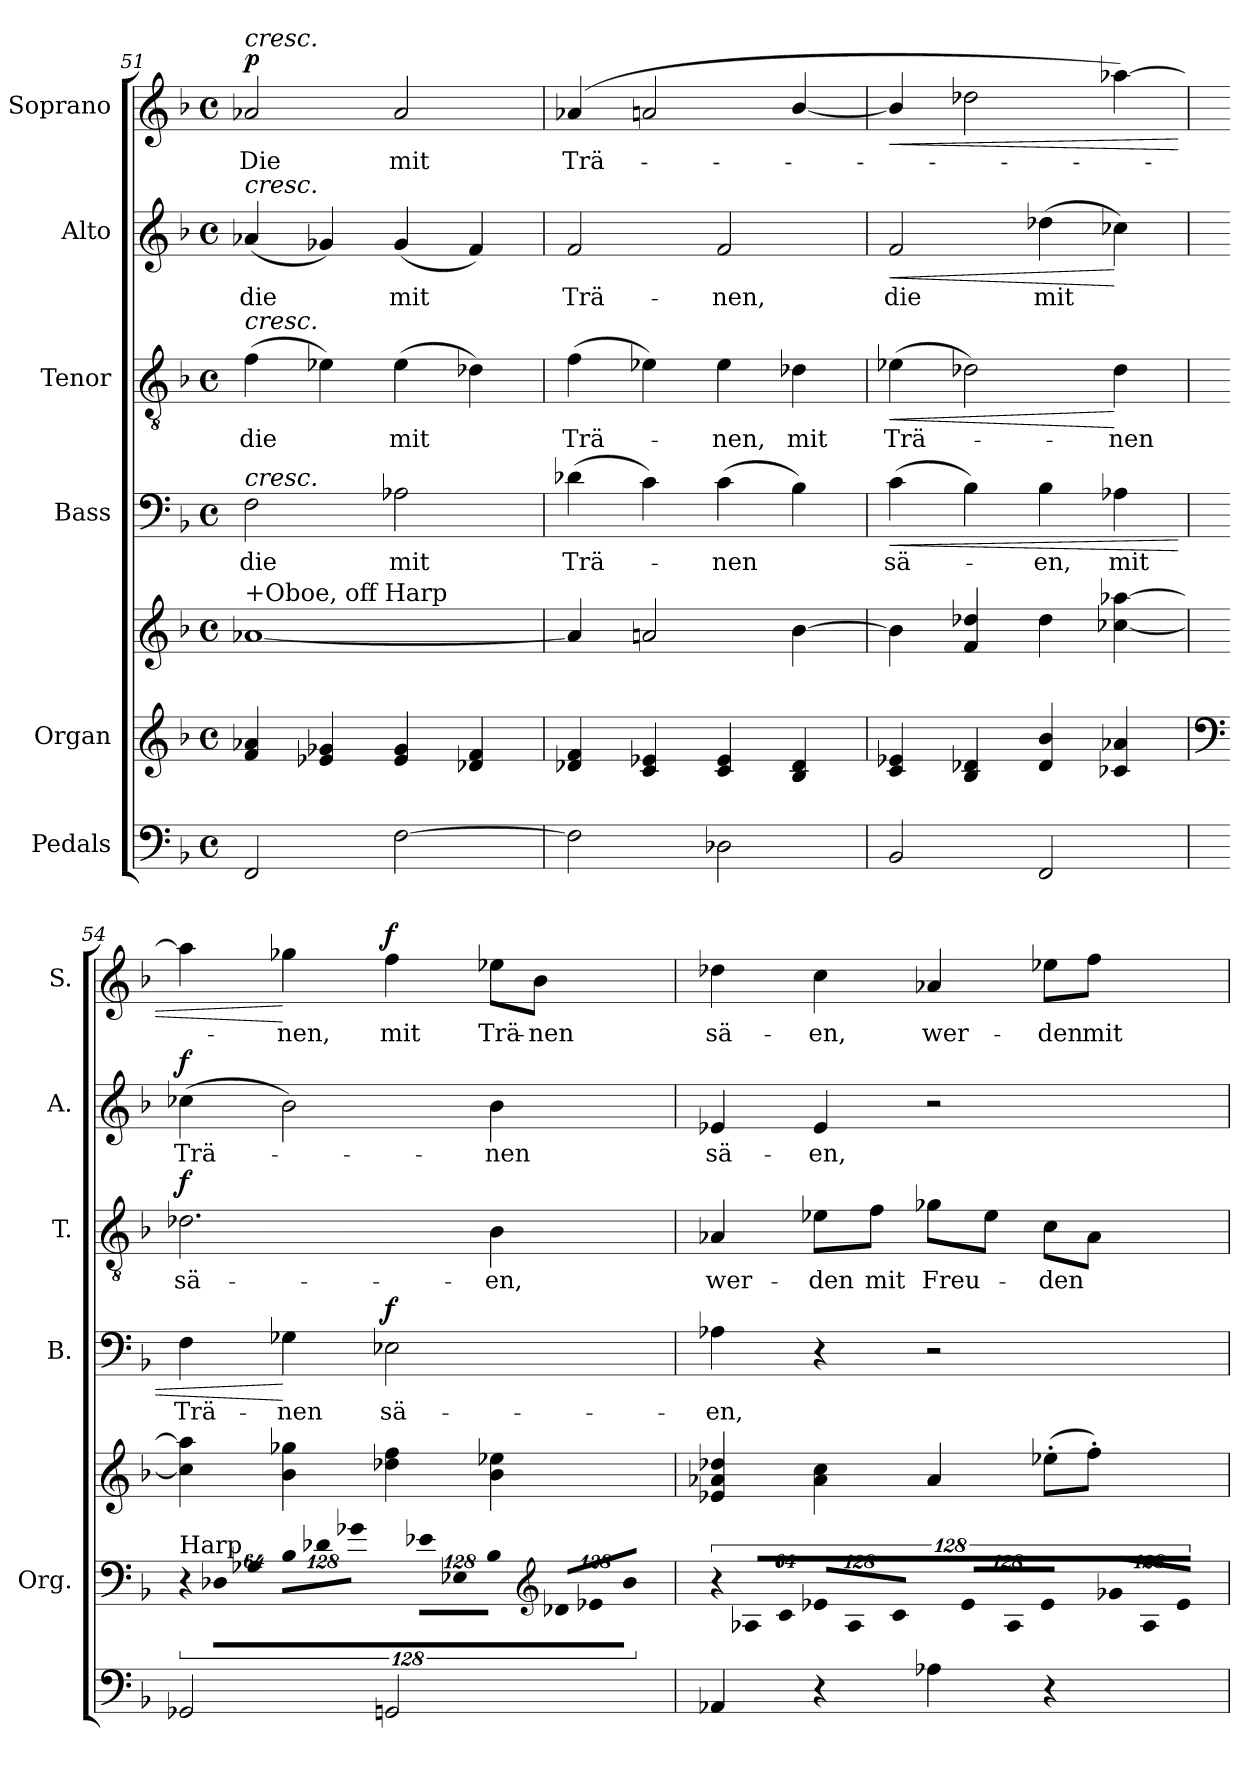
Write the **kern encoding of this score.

**kern	**kern	**kern	**dynam	**kern	**text	**dynam	**kern	**text	**dynam	**kern	**text	**dynam	**kern	**text	**dynam
*part6	*part5	*part5	*part5	*part4	*part4	*part4	*part3	*part3	*part3	*part2	*part2	*part2	*part1	*part1	*part1
*staff7	*staff6	*staff5	*staff5/6	*staff4	*staff4	*staff4	*staff3	*staff3	*staff3	*staff2	*staff2	*staff2	*staff1	*staff1	*staff1
*I"Pedals	*I"Organ	*	*	*I"Bass	*	*	*I"Tenor	*	*	*I"Alto	*	*	*I"Soprano	*	*
*	*I'Org.	*	*	*I'B.	*	*	*I'T.	*	*	*I'A.	*	*	*I'S.	*	*
*clefF4	*clefG2	*clefG2	*	*clefF4	*	*	*clefGv2	*	*	*clefG2	*	*	*clefG2	*	*
*	*	*	*	*	*	*	*ITrd7c12	*	*	*	*	*	*	*	*
*k[b-]	*k[b-]	*k[b-]	*	*k[b-]	*	*	*k[b-]	*	*	*k[b-]	*	*	*k[b-]	*	*
*F:	*F:	*F:	*	*F:	*	*	*F:	*	*	*F:	*	*	*F:	*	*
*M4/4	*M4/4	*M4/4	*	*M4/4	*	*	*M4/4	*	*	*M4/4	*	*	*M4/4	*	*
*met(c)	*met(c)	*met(c)	*	*met(c)	*	*	*met(c)	*	*	*met(c)	*	*	*met(c)	*	*
=51	=51	=51	=51	=51	=51	=51	=51	=51	=51	=51	=51	=51	=51	=51	=51
!	!	!	!	!	!LO:LY:b:color=#000000	!	!	!	!	!	!	!	!	!	!
!	!	!	!	!	!	!	!	!LO:LY:b:color=#000000	!	!	!	!	!	!	!
!	!	!	!	!	!	!	!	!	!	!	!LO:LY:b:color=#000000	!	!	!	!
!	!	!	!	!	!	!	!	!	!	!	!	!	!LO:TX:a:i:t=cresc.	!	!
!	!	!	!	!	!	!	!	!	!	!LO:TX:a:i:t=cresc.	!	!	!	!	!
!	!	!	!	!	!	!	!LO:TX:a:i:t=cresc.	!	!	!	!	!	!	!	!
!	!	!	!	!LO:TX:a:i:t=cresc.	!	!	!	!	!	!	!	!	!	!	!
!	!	!LO:TX:a:t=+Oboe, off Harp	!	!	!	!	!	!	!	!	!	!	!	!	!
!	!	!	!	!	!	!	!	!	!	!	!	!	!	!LO:LY:b:color=#000000	!
2FFi/	4fi/ 4a-Xi	[1a-Xi	.	2Fi\	die	.	(4Fi\	die	.	(4a-Xi/	die	.	2a-Xi/	Die	p
.	4e-Xi/ 4g-Xi	.	.	.	.	.	4E-Xi\)	.	.	4g-Xi/)	.	.	.	.	.
!	!	!	!	!	!LO:LY:b:color=#000000	!	!	!	!	!	!	!	!	!	!
!	!	!	!	!	!	!	!	!LO:LY:b:color=#000000	!	!	!	!	!	!	!
!	!	!	!	!	!	!	!	!	!	!	!LO:LY:b:color=#000000	!	!	!	!
!	!	!	!	!	!	!	!	!	!	!	!	!	!	!LO:LY:b:color=#000000	!
[2Fi\	4e-i/ 4g-i	.	.	2A-Xi\	mit	.	(4E-i\	mit	.	(4g-i/	mit	.	2a-i/	mit	.
.	4d-Xi/ 4fi	.	.	.	.	.	4D-Xi\)	.	.	4fi/)	.	.	.	.	.
=52	=52	=52	=52	=52	=52	=52	=52	=52	=52	=52	=52	=52	=52	=52	=52
!	!	!	!	!	!LO:LY:b:color=#000000	!	!	!	!	!	!	!	!	!	!
!	!	!	!	!	!	!	!	!LO:LY:b:color=#000000	!	!	!	!	!	!	!
!	!	!	!	!	!	!	!	!	!	!	!LO:LY:b:color=#000000	!	!	!	!
!	!	!	!	!	!	!	!	!	!	!	!	!	!	!LO:LY:b:color=#000000	!
2Fi\]	4d-Xi/ 4fi	4a-i/]	.	(4d-Xi\	Trä-	.	(4Fi\	Trä-	.	2fi/	Trä-	.	(4a-Xi/	Trä-	.
.	4ci/ 4e-Xi	2ani/	.	4ci\)	.	.	4E-Xi\)	.	.	.	.	.	2ani/	.	.
!	!	!	!	!	!LO:LY:b:color=#000000	!	!	!	!	!	!	!	!	!	!
!	!	!	!	!	!	!	!	!LO:LY:b:color=#000000	!	!	!	!	!	!	!
!	!	!	!	!	!	!	!	!	!	!	!LO:LY:b:color=#000000	!	!	!	!
2D-Xi\	4ci/ 4e-i	.	.	(4ci\	-nen	.	4E-i\	-nen,	.	2fi/	-nen,	.	.	.	.
!	!	!	!	!	!	!	!	!LO:LY:b:color=#000000	!	!	!	!	!	!	!
.	4B-i/ 4d-i	[4b-i\	.	4B-i\)	.	.	4D-Xi\	mit	.	.	.	.	[4b-i/	.	.
=53	=53	=53	=53	=53	=53	=53	=53	=53	=53	=53	=53	=53	=53	=53	=53
!	!	!	!	!	!LO:LY:b:color=#000000	!LO:HP:b	!	!	!	!	!	!	!	!	!
!	!	!	!	!	!	!	!	!LO:LY:b:color=#000000	!LO:HP:b	!	!	!	!	!	!
!	!	!	!	!	!	!	!	!	!	!	!LO:LY:b:color=#000000	!LO:HP:b	!	!	!LO:HP:b
2BB-i/	4ci/ 4e-Xi	4b-i\]	.	(4ci\	sä-	<	(4E-Xi\	Trä-	<	2fi/	die	<	4b-i/]	.	<
.	4B-i/ 4d-Xi	4fi/ 4dd-Xi	[	4B-i\)	.	.	2D-Xi\)	.	.	.	.	.	2dd-Xi\	.	.
!	!	!	!	!	!LO:LY:b:color=#000000	!	!	!	!	!	!	!	!	!	!
!	!	!	!	!	!	!	!	!	!	!	!LO:LY:b:color=#000000	!	!	!	!
2FFi/	4d-i/ 4b-i	4dd-i\	.	4B-i\	-en,	.	.	.	.	(4dd-Xi\	mit	.	.	.	.
!	!	!	!LO:HP:b	!	!	!	!	!	!	!	!	!	!	!	!
!	!	!	!	!	!LO:LY:b:color=#000000	!	!	!	!	!	!	!	!	!	!
!	!	!	!	!	!	!	!	!LO:LY:b:color=#000000	!	!	!	!	!	!	!
.	4c-Xi/ 4a-Xi	[4cc-Xi\ [4aa-Xi	<	4A-Xi\	mit	.	4D-i\	-nen	[	4cc-Xi\)	.	[	[4aa-Xi\)	.	.
=54	=54	=54	=54	=54	=54	=54	=54	=54	=54	=54	=54	=54	=54	=54	=54
*	*clefF4	*	*	*	*	*	*	*	*	*	*	*	*	*	*
!	!LO:N:vis=8	!	!	!	!	!	!	!	!	!	!	!	!	!	!
!	!	!	!	!	!LO:LY:b:color=#000000	!	!	!	!	!	!	!	!	!	!
!	!	!	!	!	!	!	!	!LO:LY:b:color=#000000	!	!	!	!	!	!	!
!	!LO:TX:a:t=Harp	!	!	!	!	!	!	!	!	!	!	!	!	!	!
!	!	!	!	!	!	!	!	!	!	!	!LO:LY:b:color=#000000	!	!	!	!
2GG-Xi/	1024%85r	4cc-i\] 4aa-i]	.	4Fi\	Trä-	.	2.D-Xi\	sä-	f	(4cc-Xi\	Trä-	f	4aa-i\]	.	.
!	!LO:N:vis=8	!	!	!	!	!	!	!	!	!	!	!	!	!	!
.	1024%85D-Xi\L	.	.	.	.	.	.	.	.	.	.	.	.	.	.
!	!LO:N:vis=8	!	!	!	!	!	!	!	!	!	!	!	!	!	!
.	512%43G-Xi\J	.	.	.	.	.	.	.	.	.	.	.	.	.	.
*	*Xbrackettup	*	*	*	*	*	*	*	*	*	*	*	*	*	*
!	!LO:N:vis=8	!	!	!	!	!	!	!	!	!	!	!	!	!	!
!	!	!	!	!	!LO:LY:b:color=#000000	!	!	!	!	!	!	!	!	!	!
!	!	!	!	!	!	!	!	!	!	!	!	!	!	!LO:LY:b:color=#000000	!
.	1024%85B-i\L	4b-i\ 4gg-Xi	.	4G-Xi\	-nen	[	.	.	.	2b-i\)	.	.	4gg-Xi\	-nen,	[
!	!LO:N:vis=8	!	!	!	!	!	!	!	!	!	!	!	!	!	!
.	1024%85d-Xi\	.	.	.	.	.	.	.	.	.	.	.	.	.	.
!	!LO:N:vis=8	!	!	!	!	!	!	!	!	!	!	!	!	!	!
.	512%43g-Xi\J	.	.	.	.	.	.	.	.	.	.	.	.	.	.
!	!LO:N:vis=8	!	!	!	!	!	!	!	!	!	!	!	!	!	!
!	!	!	!	!	!LO:LY:b:color=#000000	!	!	!	!	!	!	!	!	!	!
!	!	!	!	!	!	!	!	!	!	!	!	!	!	!LO:LY:b:color=#000000	!
2GGni/	1024%85e-Xi\L	4dd-Xi\ 4ffi	.	2E-Xi\	sä-	f	.	.	.	.	.	.	4ffi\	mit	f
!	!LO:N:vis=8	!	!	!	!	!	!	!	!	!	!	!	!	!	!
.	1024%85E-Xi\	.	.	.	.	.	.	.	.	.	.	.	.	.	.
!	!LO:N:vis=8	!	!	!	!	!	!	!	!	!	!	!	!	!	!
.	512%43B-i\J	.	.	.	.	.	.	.	.	.	.	.	.	.	.
*	*clefG2	*	*	*	*	*	*	*	*	*	*	*	*	*	*
!	!LO:N:vis=8	!	!	!	!	!	!	!	!	!	!	!	!	!	!
!	!	!	!	!	!	!	!	!LO:LY:b:color=#000000	!	!	!	!	!	!	!
!	!	!	!	!	!	!	!	!	!	!	!LO:LY:b:color=#000000	!	!	!	!
!	!	!	!	!	!	!	!	!	!	!	!	!	!	!LO:LY:b:color=#000000	!
.	1024%85d-Xi/L	4b-i\ 4ee-Xi	.	.	.	.	4BB-i\	-en,	.	4b-i\	-nen	.	8ee-Xi\L	Trä-	.
!	!LO:N:vis=8	!	!	!	!	!	!	!	!	!	!	!	!	!	!
.	1024%85e-Xi/	.	.	.	.	.	.	.	.	.	.	.	.	.	.
!	!	!	!	!	!	!	!	!	!	!	!	!	!	!LO:LY:b:color=#000000	!
.	.	.	.	.	.	.	.	.	.	.	.	.	8b-i\J	-nen	.
!	!LO:N:vis=8	!	!	!	!	!	!	!	!	!	!	!	!	!	!
.	512%43b-i/J	.	.	.	.	.	.	.	.	.	.	.	.	.	.
!!LO:LB:g=z
=55	=55	=55	=55	=55	=55	=55	=55	=55	=55	=55	=55	=55	=55	=55	=55
*	*brackettup	*	*	*	*	*	*	*	*	*	*	*	*	*	*
!	!LO:N:vis=8	!	!	!	!	!	!	!	!	!	!	!	!	!	!
!	!	!	!	!	!LO:LY:b:color=#000000	!	!	!	!	!	!	!	!	!	!
!	!	!	!	!	!	!	!	!LO:LY:b:color=#000000	!	!	!	!	!	!	!
!	!	!	!	!	!	!	!	!	!	!	!LO:LY:b:color=#000000	!	!	!	!
!	!	!	!	!	!	!	!	!	!	!	!	!	!	!LO:LY:b:color=#000000	!
4AA-Xi/	1024%85r	4e-Xi/ 4a-Xi 4dd-Xi	.	4A-Xi\	-en,	.	4AA-Xi/	wer-	.	4e-Xi/	sä-	.	4dd-Xi\	sä-	.
!	!LO:N:vis=8	!	!	!	!	!	!	!	!	!	!	!	!	!	!
.	1024%85A-Xi/L	.	.	.	.	.	.	.	.	.	.	.	.	.	.
!	!LO:N:vis=8	!	!	!	!	!	!	!	!	!	!	!	!	!	!
.	512%43ci/J	.	.	.	.	.	.	.	.	.	.	.	.	.	.
*	*Xbrackettup	*	*	*	*	*	*	*	*	*	*	*	*	*	*
!	!LO:N:vis=8	!	!	!	!	!	!	!	!	!	!	!	!	!	!
!	!	!	!	!	!	!	!	!LO:LY:b:color=#000000	!	!	!	!	!	!	!
!	!	!	!	!	!	!	!	!	!	!	!LO:LY:b:color=#000000	!	!	!	!
!	!	!	!	!	!	!	!	!	!	!	!	!	!	!LO:LY:b:color=#000000	!
4r	1024%85e-Xi/L	4a-i\ 4cci	.	4r	.	.	8E-Xi\L	-den	.	4e-i/	-en,	.	4cci\	-en,	.
!	!LO:N:vis=8	!	!	!	!	!	!	!	!	!	!	!	!	!	!
.	1024%85A-i/	.	.	.	.	.	.	.	.	.	.	.	.	.	.
!	!	!	!	!	!	!	!	!LO:LY:b:color=#000000	!	!	!	!	!	!	!
.	.	.	.	.	.	.	8Fi\J	mit	.	.	.	.	.	.	.
!	!LO:N:vis=8	!	!	!	!	!	!	!	!	!	!	!	!	!	!
.	512%43ci/J	.	.	.	.	.	.	.	.	.	.	.	.	.	.
!	!LO:N:vis=8	!	!	!	!	!	!	!	!	!	!	!	!	!	!
!	!	!	!	!	!	!	!	!LO:LY:b:color=#000000	!	!	!	!	!	!	!
!	!	!	!	!	!	!	!	!	!	!	!	!	!	!LO:LY:b:color=#000000	!
4A-Xi\	1024%85e-i/L	4a-i/	.	2r	.	.	8G-Xi\L	Freu-	.	2r	.	.	4a-Xi/	wer-	.
!	!LO:N:vis=8	!	!	!	!	!	!	!	!	!	!	!	!	!	!
.	1024%85A-i/	.	.	.	.	.	.	.	.	.	.	.	.	.	.
.	.	.	.	.	.	.	8E-i\J	.	.	.	.	.	.	.	.
!	!LO:N:vis=8	!	!	!	!	!	!	!	!	!	!	!	!	!	!
.	512%43e-i/J	.	.	.	.	.	.	.	.	.	.	.	.	.	.
!	!LO:N:vis=8	!	!	!	!	!	!	!	!	!	!	!	!	!	!
!	!	!	!	!	!	!	!	!LO:LY:b:color=#000000	!	!	!	!	!	!	!
!	!	!	!	!	!	!	!	!	!	!	!	!	!	!LO:LY:b:color=#000000	!
4r	1024%85g-Xi/L	(8ee-X'i\L	.	.	.	.	8Ci\L	-den	.	.	.	.	8ee-Xi\L	-den	.
!	!LO:N:vis=8	!	!	!	!	!	!	!	!	!	!	!	!	!	!
.	1024%85A-i/	.	.	.	.	.	.	.	.	.	.	.	.	.	.
!	!	!	!	!	!	!	!	!	!	!	!	!	!	!LO:LY:b:color=#000000	!
.	.	8ff'i\J)	.	.	.	.	8AA-i\J	.	.	.	.	.	8ffi\J	mit	.
!	!LO:N:vis=8	!	!	!	!	!	!	!	!	!	!	!	!	!	!
.	512%43e-i/J	.	.	.	.	.	.	.	.	.	.	.	.	.	.
=	=	=	=	=	=	=	=	=	=	=	=	=	=	=	=
*-	*-	*-	*-	*-	*-	*-	*-	*-	*-	*-	*-	*-	*-	*-	*-
